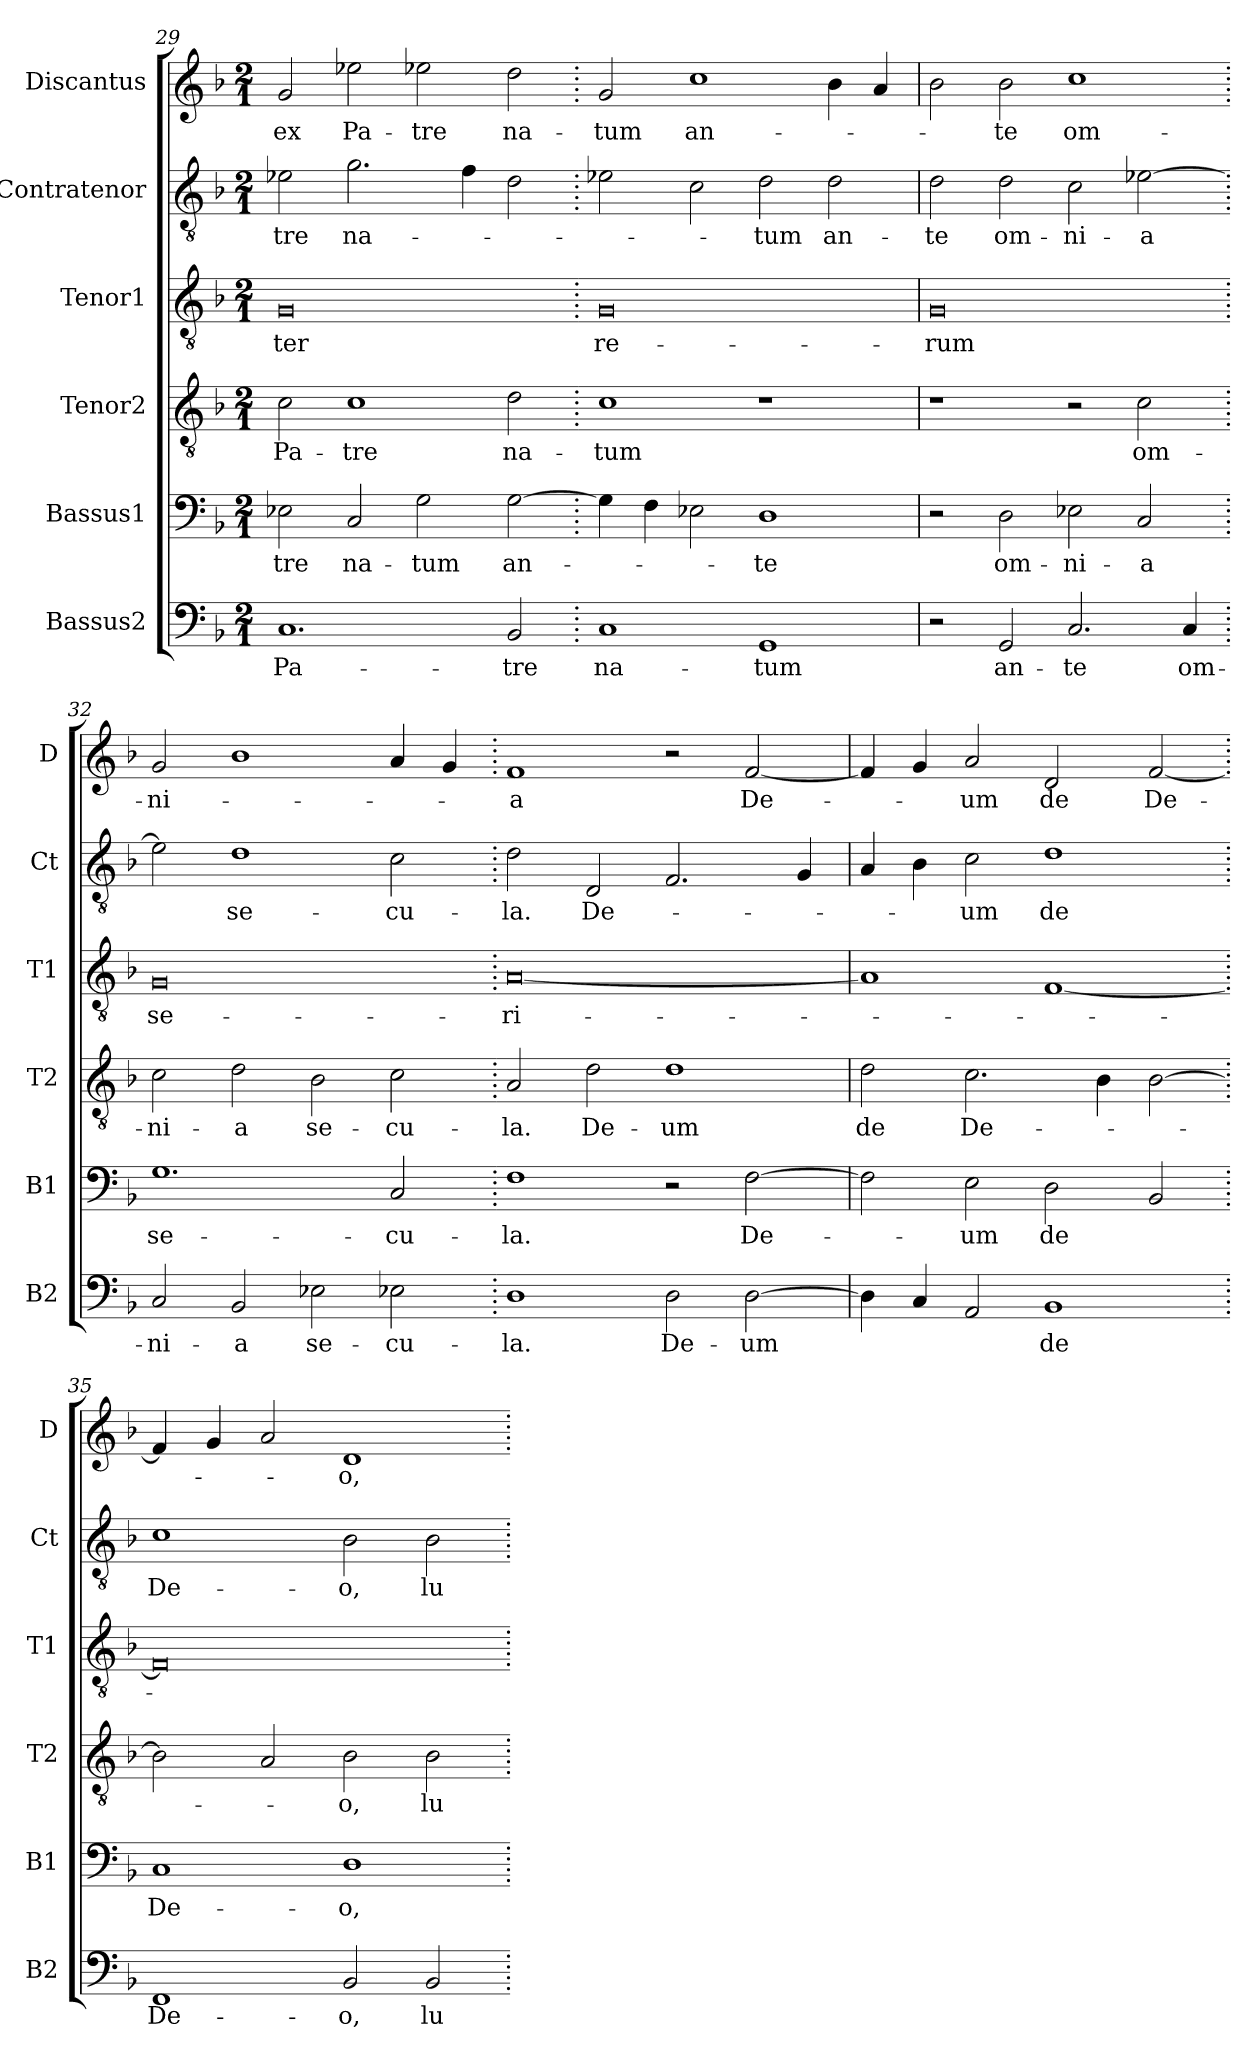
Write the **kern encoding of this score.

**kern	**text	**kern	**text	**kern	**text	**kern	**text	**kern	**text	**kern	**text
*part6	*part6	*part5	*part5	*part4	*part4	*part3	*part3	*part2	*part2	*part1	*part1
*staff6	*staff6	*staff5	*staff5	*staff4	*staff4	*staff3	*staff3	*staff2	*staff2	*staff1	*staff1
*I"Bassus2	*	*I"Bassus1	*	*I"Tenor2	*	*I"Tenor1	*	*I"Contratenor	*	*I"Discantus	*
*I'B2	*	*I'B1	*	*I'T2	*	*I'T1	*	*I'Ct	*	*I'D	*
*clefF4	*	*clefF4	*	*clefGv2	*	*clefGv2	*	*clefGv2	*	*clefG2	*
*k[b-]	*	*k[b-]	*	*k[b-]	*	*k[b-]	*	*k[b-]	*	*k[b-]	*
*M2/1	*	*M2/1	*	*M2/1	*	*M2/1	*	*M2/1	*	*M2/1	*
=29	=29	=29	=29	=29	=29	=29	=29	=29	=29	=29	=29
1.C	Pa-	2E-X\	-tre	2c\	Pa-	0G	-ter	2e-X\	-tre	2g/	ex
.	.	2C/	na-	1c	-tre	.	.	2.g\	na-	2ee-X\	Pa-
.	.	2G\	-tum	.	.	.	.	.	.	2ee-X\	-tre
.	.	.	.	.	.	.	.	4f\	.	.	.
2BB-/	-tre	[2G\	an-	2d\	na-	.	.	2d\	.	2dd\	na-
=30.	=30.	=30.	=30.	=30.	=30.	=30.	=30.	=30.	=30.	=30.	=30.
1C	na-	4G\]	.	1c	-tum	0G	re-	2e-X\	.	2g/	-tum
.	.	4F\	.	.	.	.	.	.	.	.	.
.	.	2E-X\	.	.	.	.	.	2c\	.	1cc	an-
1GG	-tum	1D	-te	1r	.	.	.	2d\	-tum	.	.
.	.	.	.	.	.	.	.	2d\	an-	4b-\	.
.	.	.	.	.	.	.	.	.	.	4a/	.
=31	=31	=31	=31	=31	=31	=31	=31	=31	=31	=31	=31
2r	.	2r	.	1r	.	0G	-rum	2d\	-te	2b-\	.
2GG/	an-	2D\	om-	.	.	.	.	2d\	om-	2b-\	-te
2.C/	-te	2E-X\	-ni-	2r	.	.	.	2c\	-ni-	1cc	om-
.	.	2C/	-a	2c\	om-	.	.	[2e-X\	-a	.	.
4C/	om-	.	.	.	.	.	.	.	.	.	.
=32.	=32.	=32.	=32.	=32.	=32.	=32.	=32.	=32.	=32.	=32.	=32.
2C/	-ni-	1.G	se-	2c\	-ni-	0G	se-	2e-\]	.	2g/	-ni-
2BB-/	-a	.	.	2d\	-a	.	.	1d	se-	1b-	.
2E-X\	se-	.	.	2B-\	se-	.	.	.	.	.	.
2E-X\	-cu-	2C/	-cu-	2c\	-cu-	.	.	2c\	-cu-	4a/	.
.	.	.	.	.	.	.	.	.	.	4g/	.
=33.	=33.	=33.	=33.	=33.	=33.	=33.	=33.	=33.	=33.	=33.	=33.
1D	-la.	1F	-la.	2A/	-la.	[0A	-ri-	2d\	-la.	1f	-a
.	.	.	.	2d\	De-	.	.	2D/	De-	.	.
2D\	De-	2r	.	1d	-um	.	.	2.F/	.	2r	.
[2D\	-um	[2F\	De-	.	.	.	.	.	.	[2f/	De-
.	.	.	.	.	.	.	.	4G/	.	.	.
=34	=34	=34	=34	=34	=34	=34	=34	=34	=34	=34	=34
4D\]	.	2F\]	.	2d\	de	1A]	.	4A/	.	4f/]	.
4C/	.	.	.	.	.	.	.	4B-\	.	4g/	.
2AA/	.	2E\	-um	2.c\	De-	.	.	2c\	-um	2a/	-um
1BB-	de	2D\	de	.	.	[1F	.	1d	de	2d/	de
.	.	.	.	4B-\	.	.	.	.	.	.	.
.	.	2BB-/	.	[2B-\	.	.	.	.	.	[2f/	De-
=35.	=35.	=35.	=35.	=35.	=35.	=35.	=35.	=35.	=35.	=35.	=35.
1FF	De-	1C	De-	2B-\]	.	0F]	.	1c	De-	4f/]	.
.	.	.	.	.	.	.	.	.	.	4g/	.
.	.	.	.	2A/	.	.	.	.	.	2a/	.
2BB-/	-o,	1D	-o,	2B-\	-o,	.	.	2B-\	-o,	1d	-o,
2BB-/	lu-	.	.	2B-\	lu-	.	.	2B-\	lu-	.	.
=.	=.	=.	=.	=.	=.	=.	=.	=.	=.	=.	=.
*-	*-	*-	*-	*-	*-	*-	*-	*-	*-	*-	*-
